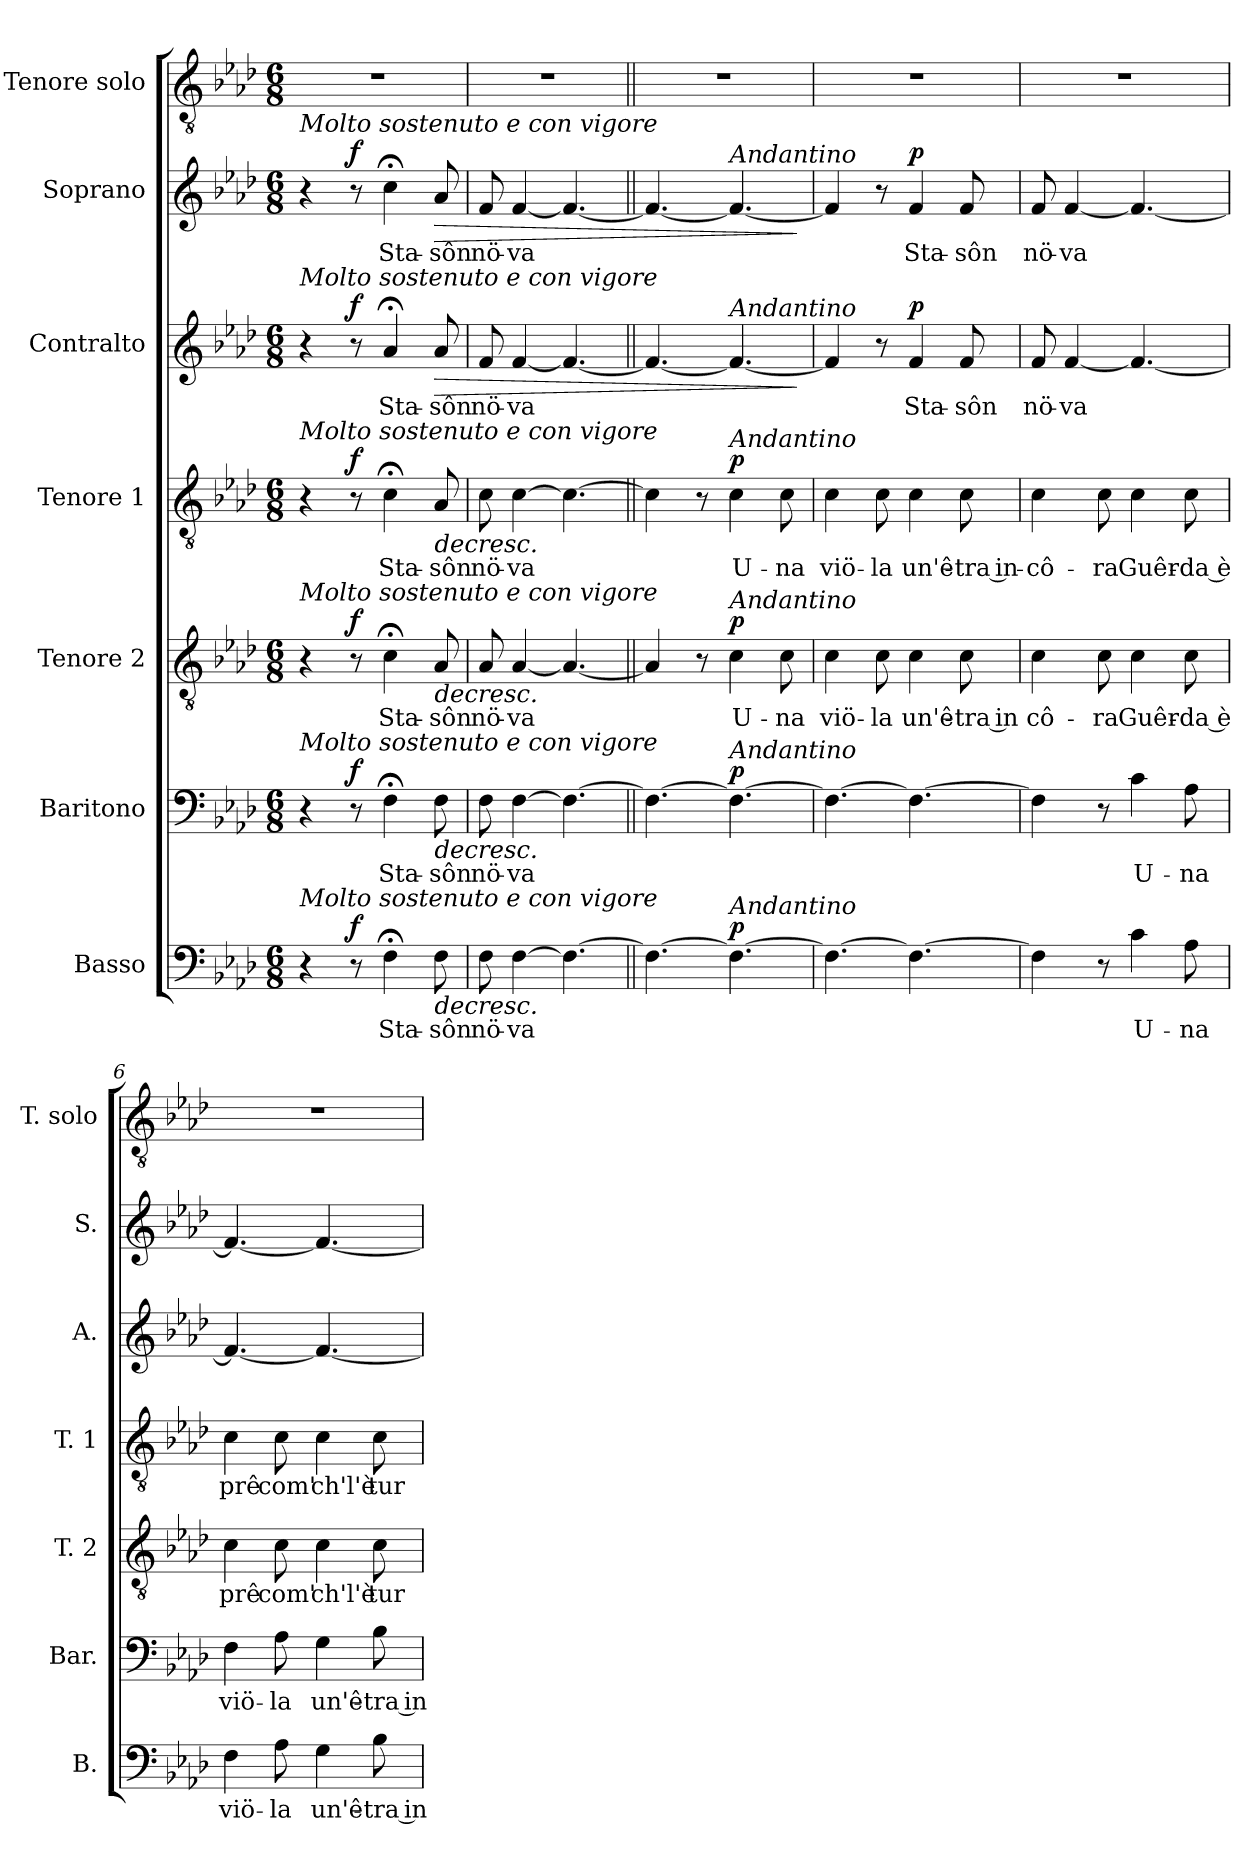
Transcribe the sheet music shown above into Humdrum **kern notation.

**kern	**text	**dynam	**kern	**text	**dynam	**kern	**text	**dynam	**kern	**text	**dynam	**kern	**text	**dynam	**kern	**text	**dynam	**kern
*part7	*part7	*part7	*part6	*part6	*part6	*part5	*part5	*part5	*part4	*part4	*part4	*part3	*part3	*part3	*part2	*part2	*part2	*part1
*staff7	*staff7	*staff7	*staff6	*staff6	*staff6	*staff5	*staff5	*staff5	*staff4	*staff4	*staff4	*staff3	*staff3	*staff3	*staff2	*staff2	*staff2	*staff1
*I"Basso	*	*	*I"Baritono	*	*	*I"Tenore 2	*	*	*I"Tenore 1	*	*	*I"Contralto	*	*	*I"Soprano	*	*	*I"Tenore solo
*I'B.	*	*	*I'Bar.	*	*	*I'T. 2	*	*	*I'T. 1	*	*	*I'A.	*	*	*I'S.	*	*	*I'T. solo
*clefF4	*	*	*clefF4	*	*	*clefGv2	*	*	*clefGv2	*	*	*clefG2	*	*	*clefG2	*	*	*clefGv2
*k[b-e-a-d-]	*	*	*k[b-e-a-d-]	*	*	*k[b-e-a-d-]	*	*	*k[b-e-a-d-]	*	*	*k[b-e-a-d-]	*	*	*k[b-e-a-d-]	*	*	*k[b-e-a-d-]
*M6/8	*	*	*M6/8	*	*	*M6/8	*	*	*M6/8	*	*	*M6/8	*	*	*M6/8	*	*	*M6/8
*MM75	*	*	*MM75	*	*	*MM75	*	*	*MM75	*	*	*MM75	*	*	*MM75	*	*	*MM75
=1	=1	=1	=1	=1	=1	=1	=1	=1	=1	=1	=1	=1	=1	=1	=1	=1	=1	=1
!	!	!	!	!	!	!	!	!	!	!	!	!	!	!	!LO:TX:a:i:t=Molto sostenuto e con vigore	!	!	!
!	!	!	!	!	!	!	!	!	!	!	!	!LO:TX:a:i:t=Molto sostenuto e con vigore	!	!	!	!	!	!
!	!	!	!	!	!	!	!	!	!LO:TX:a:i:t=Molto sostenuto e con vigore	!	!	!	!	!	!	!	!	!
!	!	!	!	!	!	!LO:TX:a:i:t=Molto sostenuto e con vigore	!	!	!	!	!	!	!	!	!	!	!	!
!	!	!	!LO:TX:a:i:t=Molto sostenuto e con vigore	!	!	!	!	!	!	!	!	!	!	!	!	!	!	!
!LO:TX:a:i:t=Molto sostenuto e con vigore	!	!	!	!	!	!	!	!	!	!	!	!	!	!	!	!	!	!
4r	.	.	4r	.	.	4r	.	.	4r	.	.	4r	.	.	4r	.	.	2.r
!	!	!LO:DY:a	!	!	!LO:DY:a	!	!	!LO:DY:a	!	!	!LO:DY:a	!	!	!LO:DY:a	!	!	!LO:DY:a	!
8r	.	f	8r	.	f	8r	.	f	8r	.	f	8r	.	f	8r	.	f	.
!	!LO:LY:b	!	!	!LO:LY:b	!	!	!LO:LY:b	!	!	!LO:LY:b	!	!	!LO:LY:b	!	!	!LO:LY:b	!	!
4F;<\	Sta-	.	4F;<\	Sta-	.	4c;<\	Sta-	.	4c;<\	Sta-	.	4a-;</	Sta-	.	4cc;<\	Sta-	.	.
!	!LO:LY:b	!LO:HP:b	!	!LO:LY:b	!LO:HP:b	!	!LO:LY:b	!LO:HP:b	!	!LO:LY:b	!LO:HP:b	!	!LO:LY:b	!LO:HP:b	!	!LO:LY:b	!LO:HP:b	!
8F\	-sôn	>	8F\	-sôn	>	8A-/	-sôn	>	8A-/	-sôn	>	8a-/	-sôn	>	8a-/	-sôn	>	.
=2	=2	=2	=2	=2	=2	=2	=2	=2	=2	=2	=2	=2	=2	=2	=2	=2	=2	=2
!	!LO:LY:b	!	!	!LO:LY:b	!	!	!LO:LY:b	!	!	!LO:LY:b	!	!	!LO:LY:b	!	!	!LO:LY:b	!	!
8F\	nö-	.	8F\	nö-	.	8A-/	nö-	.	8c\	nö-	.	8f/	nö-	.	8f/	nö-	.	2.r
!	!LO:LY:b	!	!	!LO:LY:b	!	!	!LO:LY:b	!	!	!LO:LY:b	!	!	!LO:LY:b	!	!	!LO:LY:b	!	!
[4F\	-va	.	[4F\	-va	.	[4A-/	-va	.	[4c\	-va	.	[4f/	-va	.	[4f/	-va	.	.
4.F\_	.	.	4.F\_	.	.	4.A-/_	.	.	4.c\_	.	.	4.f/_	.	.	4.f/_	.	.	.
=3||	=3||	=3||	=3||	=3||	=3||	=3||	=3||	=3||	=3||	=3||	=3||	=3||	=3||	=3||	=3||	=3||	=3||	=3||
*	*	*	*	*	*	*	*	*	*	*	*	*	*	*	*	*	*	*^
4.F\_	.	.	4.F\_	.	.	4A-/]	.	.	4c\]	.	.	4.f/_	.	.	4.f/_	.	.	2.r	4.ryy
.	.	.	.	.	.	8r	.	.	8r	.	.	.	.	.	.	.	.	.	.
*	*	*	*	*	*	*	*	*	*	*	*	*	*	*	*	*	*	*MM104	*
!	!	!	!	!	!	!	!	!	!	!	!	!	!	!	!LO:TX:a:i:t=Andantino	!	!	!	!
!	!	!	!	!	!	!	!	!	!	!	!	!LO:TX:a:i:t=Andantino	!	!	!	!	!	!	!
!	!	!	!	!	!	!	!	!	!LO:TX:a:i:t=Andantino	!	!	!	!	!	!	!	!	!	!
!	!	!	!	!	!	!LO:TX:a:i:t=Andantino	!	!	!	!	!	!	!	!	!	!	!	!	!
!	!	!	!LO:TX:a:i:t=Andantino	!	!	!	!	!	!	!	!	!	!	!	!	!	!	!	!
!LO:TX:a:i:t=Andantino	!	!	!	!	!	!	!	!	!	!	!	!	!	!	!	!	!	!	!
!	!	!LO:DY:a	!	!	!LO:DY:a	!	!LO:LY:b	!LO:DY:a	!	!LO:LY:b	!LO:DY:a	!	!	!	!	!	!	!	!
4.F\_	.	p	4.F\_	.	p	4c\	U-	p	4c\	U-	p	4.f/_	.	.	4.f/_	.	.	.	4.ryy
!	!	!	!	!	!	!	!LO:LY:b	!	!	!LO:LY:b	!	!	!	!	!	!	!	!	!
.	.	.	.	.	.	8c\	-na	.	8c\	-na	.	.	.	.	.	.	.	.	.
.	.	]	.	.	]	.	.	]	.	.	]	.	.	]	.	.	]	.	.
=4	=4	=4	=4	=4	=4	=4	=4	=4	=4	=4	=4	=4	=4	=4	=4	=4	=4	=4	=4
!	!	!	!	!	!	!	!LO:LY:b	!	!	!LO:LY:b	!	!	!	!	!	!	!	!	!
*	*	*	*	*	*	*	*	*	*	*	*	*	*	*	*	*	*	*v	*v
4.F\_	.	.	4.F\_	.	.	4c\	viö-	.	4c\	viö-	.	4f/]	.	.	4f/]	.	.	2.r
!	!	!	!	!	!	!	!LO:LY:b	!	!	!LO:LY:b	!	!	!	!	!	!	!	!
.	.	.	.	.	.	8c\	-la	.	8c\	-la	.	8r	.	.	8r	.	.	.
!	!	!	!	!	!	!	!LO:LY:b	!	!	!LO:LY:b	!	!	!LO:LY:b	!LO:DY:a	!	!LO:LY:b	!LO:DY:a	!
4.F\_	.	.	4.F\_	.	.	4c\	un'ê-	.	4c\	un'ê-	.	4f/	Sta-	p	4f/	Sta-	p	.
!	!	!	!	!	!	!	!LO:LY:b	!	!	!LO:LY:b	!	!	!LO:LY:b	!	!	!LO:LY:b	!	!
.	.	.	.	.	.	8c\	-tra in	.	8c\	-tra in-	.	8f/	-sôn	.	8f/	-sôn	.	.
=5	=5	=5	=5	=5	=5	=5	=5	=5	=5	=5	=5	=5	=5	=5	=5	=5	=5	=5
!	!	!	!	!	!	!	!LO:LY:b	!	!	!LO:LY:b	!	!	!LO:LY:b	!	!	!LO:LY:b	!	!
4F\]	.	.	4F\]	.	.	4c\	-cô-	.	4c\	-cô-	.	8f/	nö-	.	8f/	nö-	.	2.r
!	!	!	!	!	!	!	!	!	!	!	!	!	!LO:LY:b	!	!	!LO:LY:b	!	!
.	.	.	.	.	.	.	.	.	.	.	.	[4f/	-va	.	[4f/	-va	.	.
!	!	!	!	!	!	!	!LO:LY:b	!	!	!LO:LY:b	!	!	!	!	!	!	!	!
8r	.	.	8r	.	.	8c\	-ra	.	8c\	-ra	.	.	.	.	.	.	.	.
!	!LO:LY:b	!	!	!LO:LY:b	!	!	!LO:LY:b	!	!	!LO:LY:b	!	!	!	!	!	!	!	!
4c\	U-	.	4c\	U-	.	4c\	Guêr-	.	4c\	Guêr-	.	4.f/_	.	.	4.f/_	.	.	.
!	!LO:LY:b	!	!	!LO:LY:b	!	!	!LO:LY:b	!	!	!LO:LY:b	!	!	!	!	!	!	!	!
8A-\	-na	.	8A-\	-na	.	8c\	-da è	.	8c\	-da è	.	.	.	.	.	.	.	.
=6	=6	=6	=6	=6	=6	=6	=6	=6	=6	=6	=6	=6	=6	=6	=6	=6	=6	=6
!	!LO:LY:b	!	!	!LO:LY:b	!	!	!LO:LY:b	!	!	!LO:LY:b	!	!	!	!	!	!	!	!
4F\	viö-	.	4F\	viö-	.	4c\	prê	.	4c\	prê	.	4.f/_	.	.	4.f/_	.	.	2.r
!	!LO:LY:b	!	!	!LO:LY:b	!	!	!LO:LY:b	!	!	!LO:LY:b	!	!	!	!	!	!	!	!
8A-\	-la	.	8A-\	-la	.	8c\	com'	.	8c\	com'	.	.	.	.	.	.	.	.
!	!LO:LY:b	!	!	!LO:LY:b	!	!	!LO:LY:b	!	!	!LO:LY:b	!	!	!	!	!	!	!	!
4G\	un'ê-	.	4G\	un'ê-	.	4c\	ch'l'è	.	4c\	ch'l'è	.	4.f/_	.	.	4.f/_	.	.	.
!	!LO:LY:b	!	!	!LO:LY:b	!	!	!LO:LY:b	!	!	!LO:LY:b	!	!	!	!	!	!	!	!
8B-\	-tra in	.	8B-\	-tra in	.	8c\	tur-	.	8c\	tur-	.	.	.	.	.	.	.	.
=	=	=	=	=	=	=	=	=	=	=	=	=	=	=	=	=	=	=
*-	*-	*-	*-	*-	*-	*-	*-	*-	*-	*-	*-	*-	*-	*-	*-	*-	*-	*-
